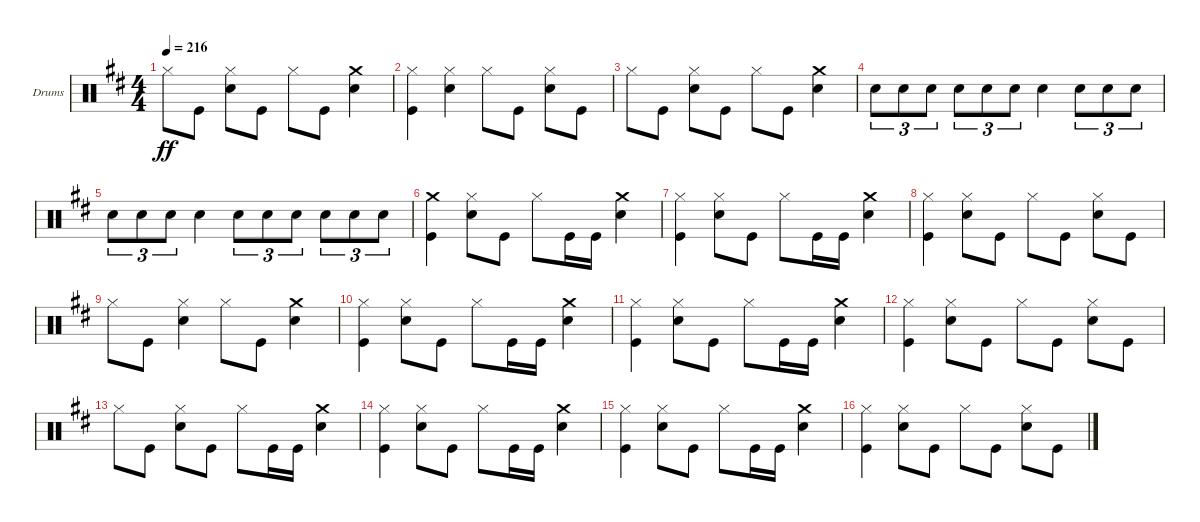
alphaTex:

\bracketExtendMode groupsimilarinstruments
\firstSystemTrackNameOrientation horizontal
\otherSystemsTrackNameOrientation horizontal
\track ("Drumkit" "Drums") {instrument percussion}
\staff {score}
\articulation defaults
\ts (4 4)
\tempo 216
\clef neutral
\scale
1.05044
\ks d "Hi-Hat (closed)".8{dy ff} "Kick (hit)".8
("Hi-Hat (closed)" "Snare (hit) 2").8 "Kick (hit)".8 "Hi-Hat (closed)".8 "Kick (hit)".8 ("Crash medium (hit)" "Snare (hit) 2").4 |
\scale
0.949559 ("Hi-Hat (closed)" "Kick (hit)").4 ("Hi-Hat (closed)" "Snare (hit) 2").4 "Hi-Hat (closed)".8 "Kick (hit)".8 ("Hi-Hat (closed)" "Snare (hit) 2").8 "Kick (hit)".8 |
\scale
1.05044 "Hi-Hat (closed)".8 "Kick (hit)".8 ("Hi-Hat (closed)" "Snare (hit) 2").8 "Kick (hit)".8 "Hi-Hat (closed)".8 "Kick (hit)".8 ("Crash medium (hit)" "Snare (hit) 2").4 |
\scale
0.949559 "Snare (hit) 2".8{tu (3 2)} "Snare (hit) 2".8{tu (3 2)} "Snare (hit) 2".8{tu (3 2)} "Snare (hit) 2".8{tu (3 2)} "Snare (hit) 2".8{tu (3 2)} "Snare (hit) 2".8{tu (3 2)} "Snare (hit) 2".4 "Snare (hit) 2".8{tu (3 2)} "Snare (hit) 2".8{tu (3 2)} "Snare (hit) 2".8{tu (3 2)} |
\scale
1.05044 "Snare (hit) 2".8{tu (3 2)} "Snare (hit) 2".8{tu (3 2)} "Snare (hit) 2".8{tu (3 2)} "Snare (hit) 2".4 "Snare (hit) 2".8{tu (3 2)} "Snare (hit) 2".8{tu (3 2)} "Snare (hit) 2".8{tu (3 2)} "Snare (hit) 2".8{tu (3 2)} "Snare (hit) 2".8{tu (3 2)} "Snare (hit) 2".8{tu (3 2)} |
\scale
0.949559 ("Crash medium (hit)" "Kick (hit)").4 ("Hi-Hat (closed)" "Snare (hit) 2").8 "Kick (hit)".8 "Hi-Hat (closed)".8 "Kick (hit)".16 "Kick (hit)".16 ("Crash medium (hit)" "Snare (hit) 2").4 |
\scale
1.05044 ("Hi-Hat (closed)" "Kick (hit)").4 ("Hi-Hat (closed)" "Snare (hit) 2").8 "Kick (hit)".8 "Hi-Hat (closed)".8 "Kick (hit)".16 "Kick (hit)".16 ("Crash medium (hit)" "Snare (hit) 2").4 |
\scale
0.949559 ("Hi-Hat (closed)" "Kick (hit)").4 ("Hi-Hat (closed)" "Snare (hit) 2").8 "Kick (hit)".8 "Hi-Hat (closed)".8 "Kick (hit)".8 ("Hi-Hat (closed)" "Snare (hit) 2").8 "Kick (hit)".8 |
\scale
1.05044 "Hi-Hat (closed)".8 "Kick (hit)".8 ("Hi-Hat (closed)" "Snare (hit) 2").4 "Hi-Hat (closed)".8 "Kick (hit)".8 ("Crash medium (hit)" "Snare (hit) 2").4 |
\scale
0.949559 ("Hi-Hat (closed)" "Kick (hit)").4 ("Hi-Hat (closed)" "Snare (hit) 2").8 "Kick (hit)".8 "Hi-Hat (closed)".8 "Kick (hit)".16 "Kick (hit)".16 ("Crash medium (hit)" "Snare (hit) 2").4 |
\scale
1.05044 ("Hi-Hat (closed)" "Kick (hit)").4 ("Hi-Hat (closed)" "Snare (hit) 2").8 "Kick (hit)".8 "Hi-Hat (closed)".8 "Kick (hit)".16 "Kick (hit)".16 ("Crash medium (hit)" "Snare (hit) 2").4 |
\scale
0.949559 ("Hi-Hat (closed)" "Kick (hit)").4 ("Hi-Hat (closed)" "Snare (hit) 2").8 "Kick (hit)".8 "Hi-Hat (closed)".8 "Kick (hit)".8 ("Hi-Hat (closed)" "Snare (hit) 2").8 "Kick (hit)".8 |
\scale
1.05044 "Hi-Hat (closed)".8 "Kick (hit)".8 ("Hi-Hat (closed)" "Snare (hit) 2").8 "Kick (hit)".8 "Hi-Hat (closed)".8 "Kick (hit)".16 "Kick (hit)".16 ("Crash medium (hit)" "Snare (hit) 2").4 |
\scale
0.949559 ("Hi-Hat (closed)" "Kick (hit)").4 ("Hi-Hat (closed)" "Snare (hit) 2").8 "Kick (hit)".8 "Hi-Hat (closed)".8 "Kick (hit)".16 "Kick (hit)".16 ("Crash medium (hit)" "Snare (hit) 2").4 |
\scale
1.05044 ("Hi-Hat (closed)" "Kick (hit)").4 ("Hi-Hat (closed)" "Snare (hit) 2").8 "Kick (hit)".8 "Hi-Hat (closed)".8 "Kick (hit)".16 "Kick (hit)".16 ("Crash medium (hit)" "Snare (hit) 2").4 |
\scale
0.949559 ("Hi-Hat (closed)" "Kick (hit)").4 ("Hi-Hat (closed)" "Snare (hit) 2").8 "Kick (hit)".8 "Hi-Hat (closed)".8 "Kick (hit)".8 ("Hi-Hat (closed)" "Snare (hit) 2").8 "Kick (hit)".8
